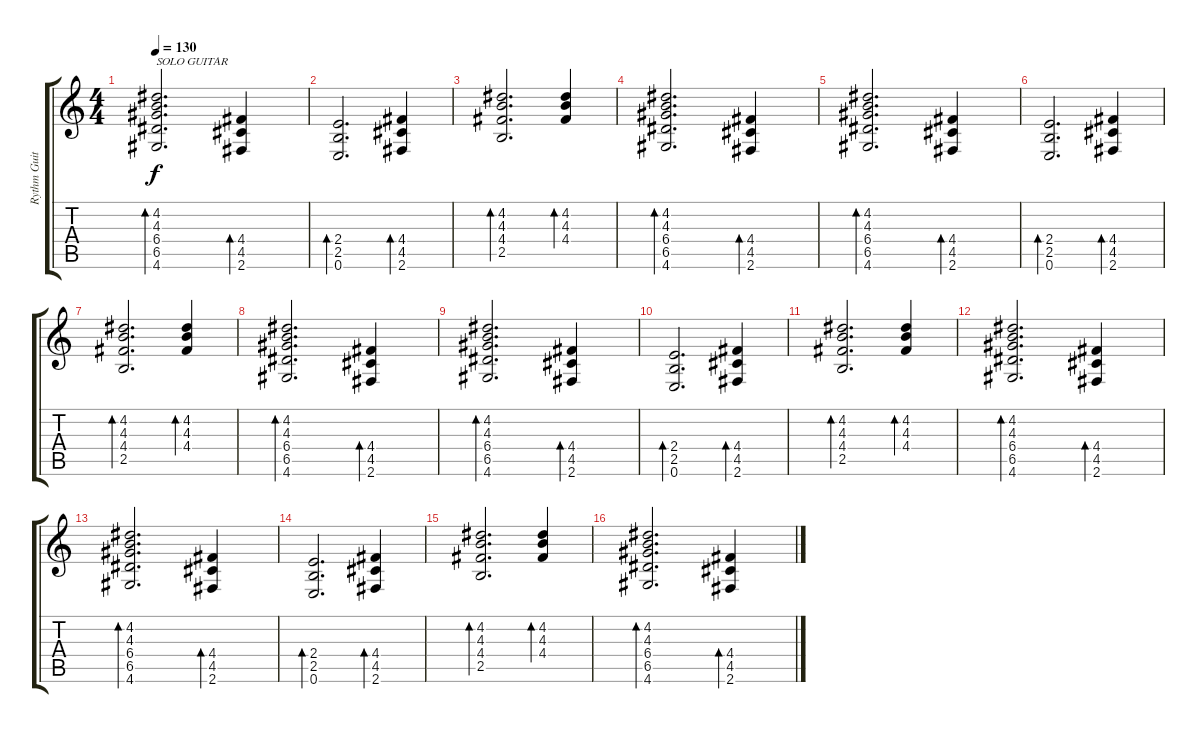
\track ("Rythm Guitar" "Rythm Guit") {instrument acousticguitarsteel}
\staff {score tabs}
\tuning (E4 B3 G3 D3 A2 E2) {hide}
\ts (4 4)
\tempo 130
\clef g2
\ks c
(4.2 4.3 6.4 6.5 4.6).2{d bd 120 txt "SOLO GUITAR" dy f volume 8} (4.4 4.5 2.6).4{bd 120} |
(2.4 2.5 0.6).2{d bd 120} (4.4 4.5 2.6).4{bd 120} |
(4.2 4.3 4.4 2.5).2{d bd 120} (4.2 4.3 4.4).4{bd 120} |
(4.2 4.3 6.4 6.5 4.6).2{d bd 120} (4.4 4.5 2.6).4{bd 120} |
(4.2 4.3 6.4 6.5 4.6).2{d bd 120} (4.4 4.5 2.6).4{bd 120} |
(2.4 2.5 0.6).2{d bd 120} (4.4 4.5 2.6).4{bd 120} |
(4.2 4.3 4.4 2.5).2{d bd 120} (4.2 4.3 4.4).4{bd 120} |
(4.2 4.3 6.4 6.5 4.6).2{d bd 120} (4.4 4.5 2.6).4{bd 120} |
(4.2 4.3 6.4 6.5 4.6).2{d bd 120} (4.4 4.5 2.6).4{bd 120} |
(2.4 2.5 0.6).2{d bd 120} (4.4 4.5 2.6).4{bd 120} |
(4.2 4.3 4.4 2.5).2{d bd 120} (4.2 4.3 4.4).4{bd 120} |
(4.2 4.3 6.4 6.5 4.6).2{d bd 120} (4.4 4.5 2.6).4{bd 120} |
(4.2 4.3 6.4 6.5 4.6).2{d bd 120} (4.4 4.5 2.6).4{bd 120} |
(2.4 2.5 0.6).2{d bd 120} (4.4 4.5 2.6).4{bd 120} |
(4.2 4.3 4.4 2.5).2{d bd 120} (4.2 4.3 4.4).4{bd 120} |
(4.2 4.3 6.4 6.5 4.6).2{d bd 120} (4.4 4.5 2.6).4{bd 120}
